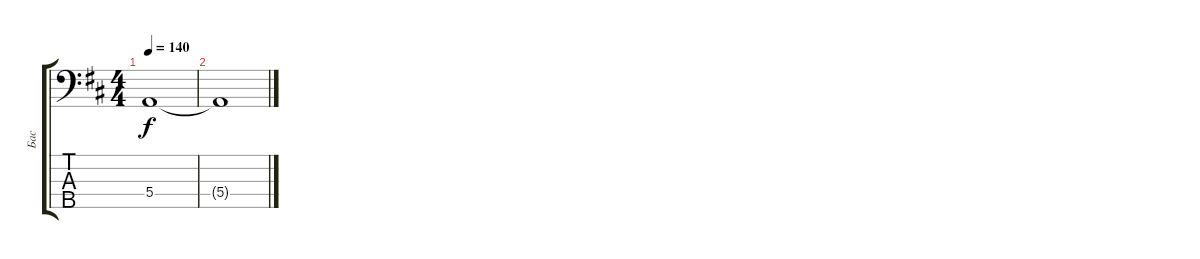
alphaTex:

\track ("Бас" "Бас") {instrument electricbassfinger}
\staff {score tabs}
\tuning (G2 D2 A1 E1 B0) {hide}
\ts (4 4)
\tempo 140
\clef f4
\ks bminor
5.4{t}.1{dy f} |
5.4{t}.1
